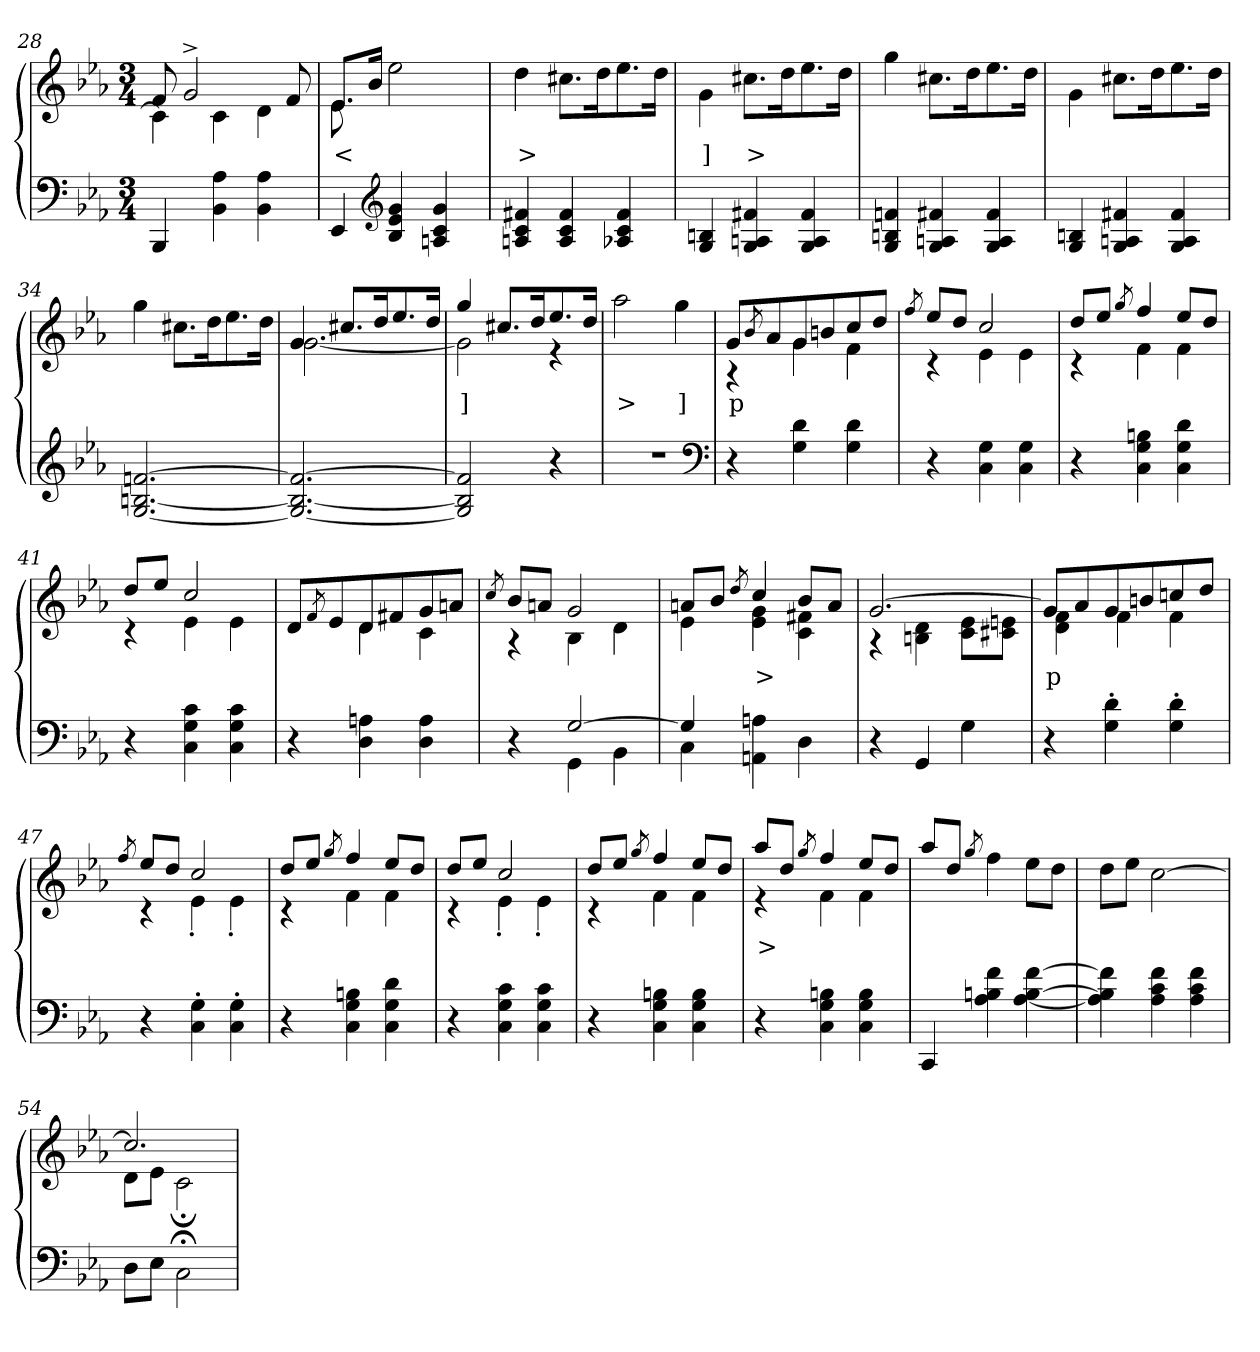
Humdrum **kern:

**kern	**kern	**text
*part2	*part1	*part1
*staff2	*staff1	*staff1
*clefF4	*clefG2	*
*k[b-e-a-]	*k[b-e-a-]	*
*c:	*c:	*
*M3/4	*M3/4	*
=28	=28	=28
*	*^	*
4BBB-	8f	4c]	.
.	2g^>	.	.
4A- 4BB-	.	4c	.
4A- 4BB-	.	4d	.
.	8f	.	.
=29	=29	=29	=29
4EE-	8.e-L	8.e-	<
.	16b-Jk	2ryy	.
*clefG2	*	*	*
4g 4e- 4B-	2ee-	.	.
4g 4c 4An	.	.	.
.	.	16ryy	.
*	*v	*v	*
=30	=30	=30
4f#X 4c 4An	4dd	>
4f# 4c 4A	8.cc#XL	.
.	16dd	.
4f# 4c 4A-X	8.ee-	.
.	16ddJk	.
=31	=31	=31
4Bn 4G	4g\	]
4f#X 4An 4G	8.cc#XL	>
.	16dd	.
4f# 4A 4G	8.ee-	.
.	16ddJk	.
=32	=32	=32
4fn 4Bn 4G	4gg	.
4f#X 4An 4G	8.cc#XL	.
.	16dd	.
4f# 4A 4G	8.ee-	.
.	16ddJk	.
=33	=33	=33
4Bn 4G	4g\	.
4f#X 4An 4G	8.cc#XL	.
.	16dd	.
4f# 4A 4G	8.ee-	.
.	16ddJk	.
=34	=34	=34
[2.fn [2.Bn [2.G	4gg	.
.	8.cc#XL	.
.	16dd	.
.	8.ee-	.
.	16ddJk	.
=35	=35	=35
*	*^	*
2.f_ 2.Bn_ 2.G_	4g	[2.g	.
.	8.cc#XL	.	.
.	16dd	.	.
.	8.ee-	.	.
.	16ddJk	.	.
=36	=36	=36	=36
2f] 2Bn] 2G]	4gg	2g]	]
.	8.cc#XL	.	.
.	16dd	.	.
4r	8.ee-	4r	.
.	16ddJk	.	.
*	*v	*v	*
=37	=37	=37
2.r	2aa-	>
.	4gg	]
*clefF4	*	*
=38	=38	=38
*	*^	*
4r	8gL	4r	p
.	8qb-/	.	.
.	8a-	.	.
4d 4G	8g	4g	.
.	8bn	.	.
4d 4G	8cc	4f	.
.	8ddJ	.	.
=39	=39	=39	=39
.	8qff/	.	.
4r	8ee-L	4r	.
.	8ddJ	.	.
4G 4C	2cc	4e-	.
4G 4C	.	4e-	.
=40	=40	=40	=40
4r	8ddL	4r	.
.	8ee-J	.	.
.	8qgg/	.	.
4Bn 4G 4C	4ff	4f	.
4d 4G 4C	8ee-L	4f	.
.	8ddJ	.	.
=41	=41	=41	=41
4r	8ddL	4r	.
.	8ee-J	.	.
4c 4G 4C	2cc	4e-	.
4c 4G 4C	.	4e-	.
=42	=42	=42	=42
4r	8dL	4ryy	.
.	8qf/	.	.
.	8e-	.	.
4An 4D	8d	4d	.
.	8f#X	.	.
4A 4D	8g	4c	.
.	8anJ	.	.
=43	=43	=43	=43
.	8qcc/	.	.
*^	*	*	*
4r	4ryy	8b-L	4r	.
.	.	8anJ	.	.
[2G	4GG	2g	4B-	.
.	4BB-	.	4d	.
=44	=44	=44	=44	=44
4G/]	4C	8anL	4e-	.
.	.	8b-J	.	.
.	.	8qdd/	.	.
2ryy	4An 4AAn	4cc	4g 4e-	>
.	4D	8b-L	4f#X 4c	.
.	.	8aJ	.	.
*v	*v	*	*	*
=45	=45	=45	=45
4r	[2.g	4r	.
4GG	.	4d 4Bn	.
4G	.	8e- 8cL	.
.	.	8en 8c#XJ	.
=46	=46	=46	=46
4r	8gL]	4f 4d	p
.	8a-	.	.
4d'> 4G'>	8g	4f	.
.	8bn	.	.
4d'> 4G'>	8ccn	4f	.
.	8ddJ	.	.
=47	=47	=47	=47
.	8qff/	.	.
4r	8ee-L	4r	.
.	8ddJ	.	.
4G'> 4C'>	2cc	4e-'>	.
4G'> 4C'>	.	4e-'>	.
=48	=48	=48	=48
4r	8ddL	4r	.
.	8ee-J	.	.
.	8qgg/	.	.
4Bn 4G 4C	4ff	4f	.
4d 4G 4C	8ee-L	4f	.
.	8ddJ	.	.
=49	=49	=49	=49
4r	8ddL	4r	.
.	8ee-J	.	.
4c 4G 4C	2cc	4e-'>	.
4c 4G 4C	.	4e-'>	.
=50	=50	=50	=50
4r	8ddL	4r	.
.	8ee-J	.	.
.	8qgg/	.	.
4Bn 4G 4C	4ff	4f	.
4B 4G 4C	8ee-L	4f	.
.	8ddJ	.	.
=51	=51	=51	=51
4r	8aa-L	4r	>
.	8ddJ	.	.
.	8qgg/	.	.
4Bn 4G 4C	4ff	4f	.
4B 4G 4C	8ee-L	4f	.
.	8ddJ	.	.
*	*v	*v	*
=52	=52	=52
4CC	8aa-/L	.
.	8dd\J	.
.	8qgg/	.
4f 4Bn 4A-	4ff\	.
[4f [4B [4A-	8ee-\L	.
.	8ddJ	.
=53	=53	=53
4f] 4Bn] 4A-]	8dd\L	.
.	8ee-J	.
4f 4c 4A-	[2cc\	.
4f 4c 4A-	.	.
=54	=54	=54
*	*^	*
8DL	2.cc]	8d\L	.
8E-J	.	8e-J	.
2C;<\	.	2c;<\	.
*	*v	*v	*
=	=	=
*-	*-	*-
